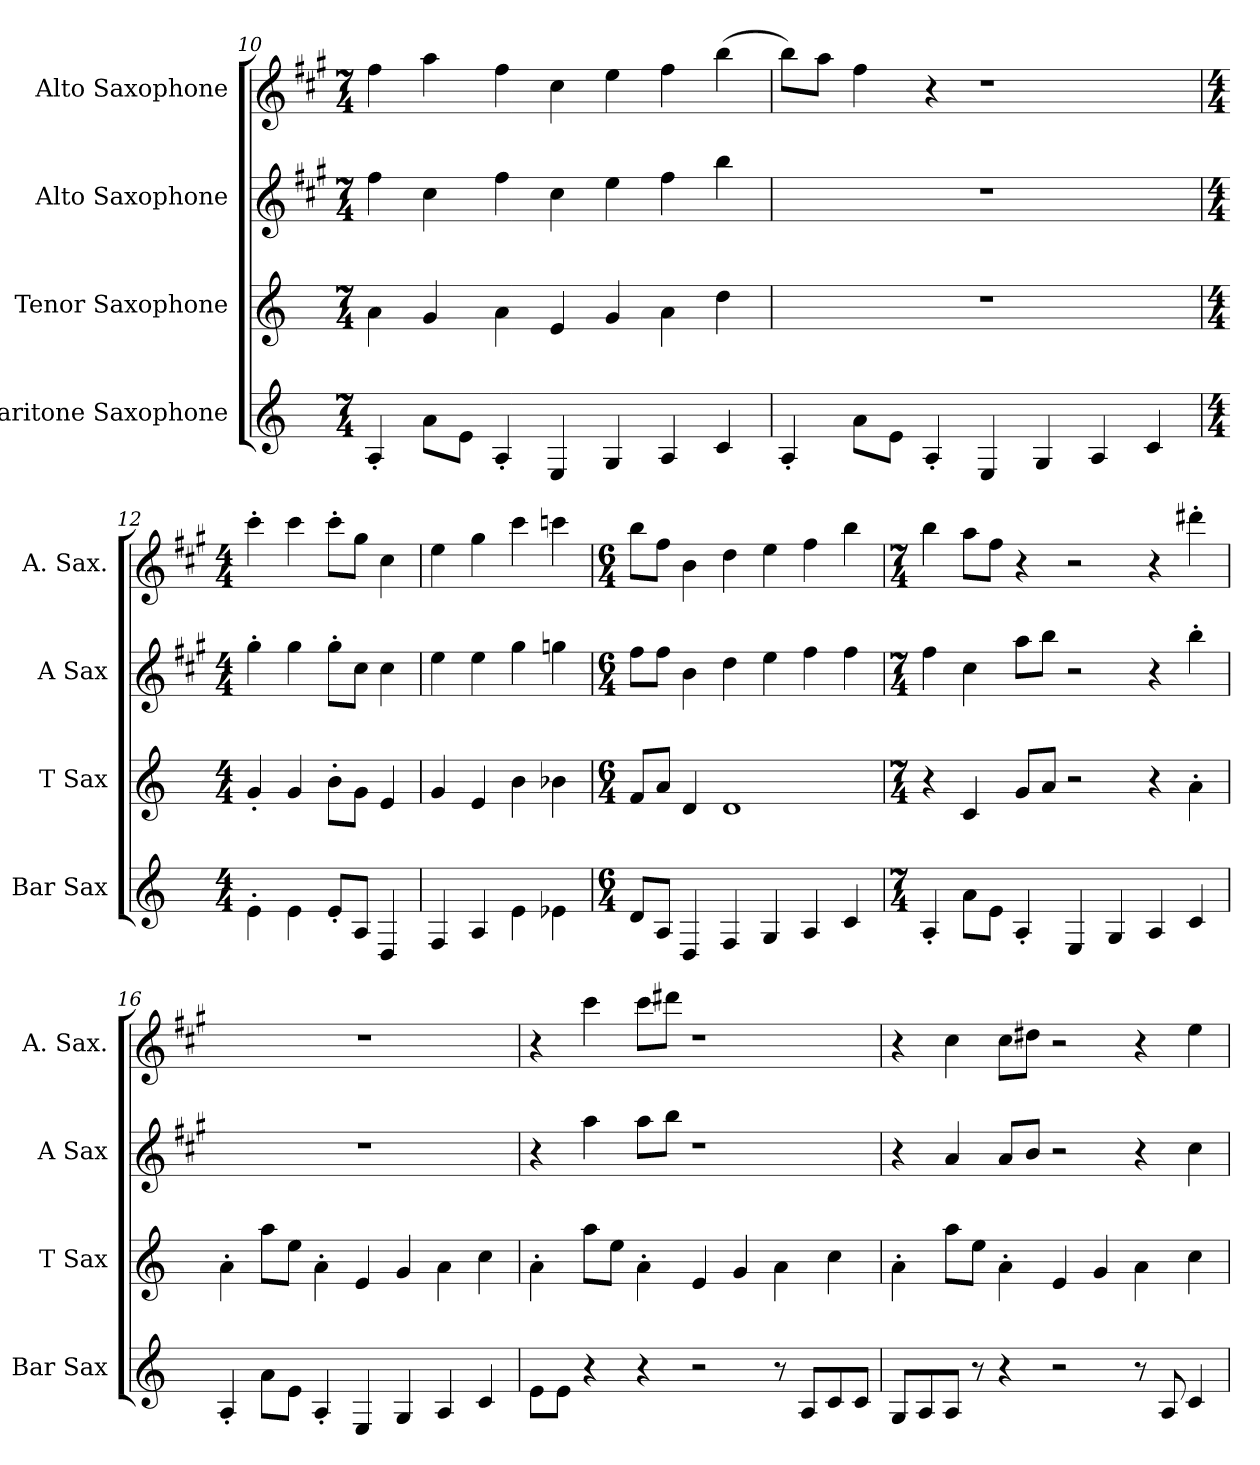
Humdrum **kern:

**kern	**kern	**kern	**kern
*part4	*part3	*part2	*part1
*staff4	*staff3	*staff2	*staff1
*I"Baritone Saxophone	*I"Tenor Saxophone	*I"Alto Saxophone	*I"Alto Saxophone
*I'Bar Sax	*I'T Sax	*I'A Sax	*I'A. Sax.
!!LO:PB:g=z
*clefG2	*clefG2	*clefG2	*clefG2
*ITrd12c21	*ITrd8c14	*ITrd5c9	*ITrd5c9
*k[]	*k[]	*k[]	*k[]
*M7/4	*M7/4	*M7/4	*M7/4
=10	=10	=10	=10
4AA'/	4A\	4a\	4a\
8A\L	4G/	4e\	4cc\
8E\J	.	.	.
4AA'/	4A\	4a\	4a\
4EE/	4E/	4e\	4e\
4GG/	4G/	4g\	4g\
4AA/	4A\	4a\	4a\
4C/	4d\	4dd\	(4dd\
=11	=11	=11	=11
4AA'/	1..r	1..r	8dd\L)
.	.	.	8cc\J
8A\L	.	.	4a\
8E\J	.	.	.
4AA'/	.	.	4r
4EE/	.	.	1r
4GG/	.	.	.
4AA/	.	.	.
4C/	.	.	.
=12	=12	=12	=12
*M4/4	*M4/4	*M4/4	*M4/4
4E'\	4G'/	4b'\	4ee'\
4E\	4G/	4b\	4ee\
8E'/L	8B'\L	8b'\L	8ee'\L
8AA/J	8G\J	8e\J	8b\J
4DD/	4E/	4e\	4e\
=13	=13	=13	=13
4FF/	4G/	4g\	4g\
4AA/	4E/	4g\	4b\
4E\	4B\	4b\	4ee\
4E-X\	4B-X\	4b-X\	4ee-X\
=14	=14	=14	=14
*M6/4	*M6/4	*M6/4	*M6/4
8D/L	8F/L	8a\L	8dd\L
8AA/J	8A/J	8a\J	8a\J
4DD/	4D/	4d\	4d\
4FF/	1D	4f\	4f\
4GG/	.	4g\	4g\
4AA/	.	4a\	4a\
4C/	.	4a\	4dd\
!!LO:LB:g=z
=15	=15	=15	=15
*M7/4	*M7/4	*M7/4	*M7/4
4AA'/	4r	4a\	4dd\
8A\L	4C/	4e\	8cc\L
8E\J	.	.	8a\J
4AA'/	8G/L	8cc\L	4r
.	8A/J	8dd\J	.
4EE/	2r	2r	2r
4GG/	.	.	.
4AA/	4r	4r	4r
4C/	4A'\	4dd'\	4ff#X'\
=16	=16	=16	=16
4AA'/	4A'\	1..r	1..r
8A\L	8a\L	.	.
8E\J	8e\J	.	.
4AA'/	4A'\	.	.
4EE/	4E/	.	.
4GG/	4G/	.	.
4AA/	4A\	.	.
4C/	4c\	.	.
=17	=17	=17	=17
8E\L	4A'\	4r	4r
8E\J	.	.	.
4r	8a\L	4cc\	4ee\
.	8e\J	.	.
4r	4A'\	8cc\L	8ee\L
.	.	8dd\J	8ff#X\J
2r	4E/	1r	1r
.	4G/	.	.
8r	4A\	.	.
8AA/L	.	.	.
8C/	4c\	.	.
8C/J	.	.	.
!!LO:LB:g=z
=18	=18	=18	=18
8GG/L	4A'\	4r	4r
8AA/	.	.	.
8AA/J	8a\L	4c/	4e\
8r	8e\J	.	.
4r	4A'\	8c/L	8e\L
.	.	8d/J	8f#X\J
2r	4E/	2r	2r
.	4G/	.	.
8r	4A\	4r	4r
8AA/	.	.	.
4C/	4c\	4e\	4g\
=	=	=	=
*-	*-	*-	*-
